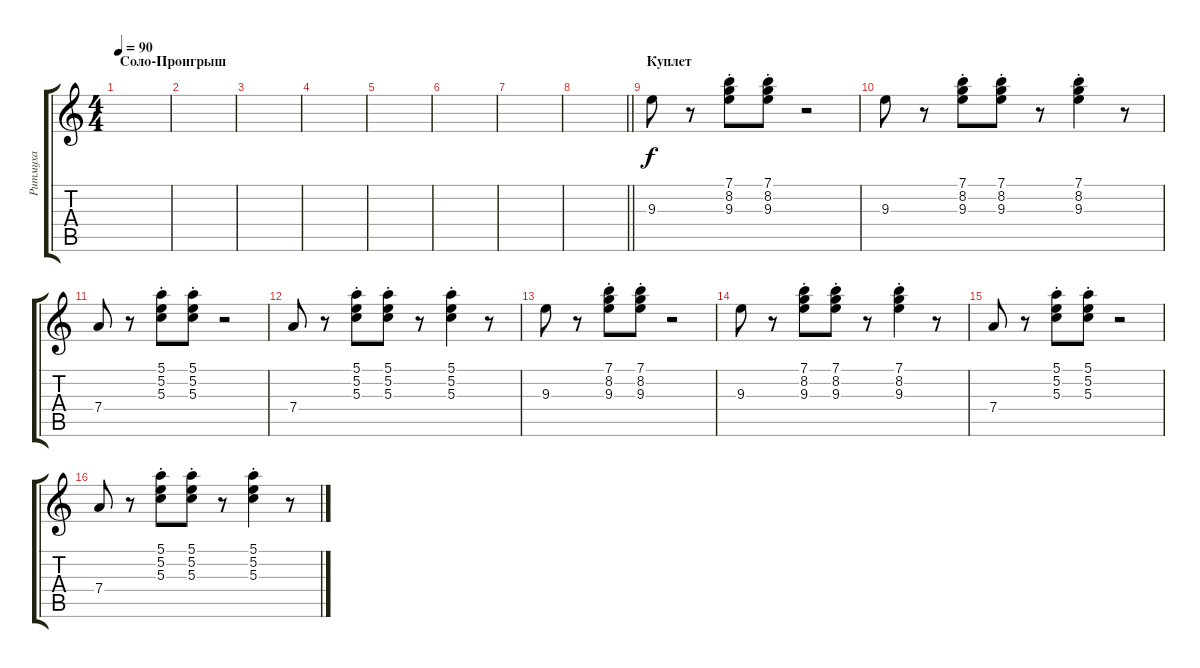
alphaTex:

\track ("Ритмуха" "Ритмуха") {instrument electricguitarclean}
\staff {score tabs}
\tuning (E4 B3 G3 D3 A2 E2) {hide}
\ts (4 4)
\section ("" "Соло-Проигрыш")
\tempo 90
\clef g2
\ks c
|
|
|
|
|
|
|
\barLineRight lightlight
|
\section ("" "Куплет")
9.3.8 r.8 (7.1{st} 8.2{st} 9.3{st}).8 (7.1{st} 8.2{st} 9.3{st}).8 r.2 |
9.3.8 r.8 (7.1{st} 8.2{st} 9.3{st}).8 (7.1{st} 8.2{st} 9.3{st}).8 r.8 (7.1{st} 8.2{st} 9.3{st}).4 r.8 |
7.4.8 r.8 (5.1{st} 5.2{st} 5.3{st}).8 (5.1{st} 5.2{st} 5.3{st}).8 r.2 |
7.4.8 r.8 (5.1{st} 5.2{st} 5.3{st}).8 (5.1{st} 5.2{st} 5.3{st}).8 r.8 (5.1{st} 5.2{st} 5.3{st}).4 r.8 |
9.3.8 r.8 (7.1{st} 8.2{st} 9.3{st}).8 (7.1{st} 8.2{st} 9.3{st}).8 r.2 |
9.3.8 r.8 (7.1{st} 8.2{st} 9.3{st}).8 (7.1{st} 8.2{st} 9.3{st}).8 r.8 (7.1{st} 8.2{st} 9.3{st}).4 r.8 |
7.4.8 r.8 (5.1{st} 5.2{st} 5.3{st}).8 (5.1{st} 5.2{st} 5.3{st}).8 r.2 |
7.4.8 r.8 (5.1{st} 5.2{st} 5.3{st}).8 (5.1{st} 5.2{st} 5.3{st}).8 r.8 (5.1{st} 5.2{st} 5.3{st}).4 r.8
